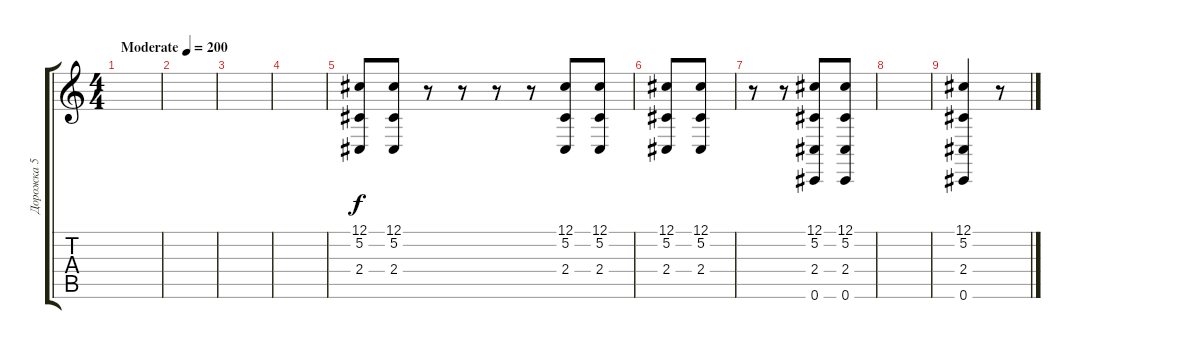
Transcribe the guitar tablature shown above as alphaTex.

\track ("Дорожка 5" "Дорожка 5") {instrument tremolostrings}
\staff {score tabs}
\tuning (Db4 Ab3 E3 B2 Gb2 Db2) {hide}
\ts (4 4)
\tempo (200 "Moderate")
\clef g2
\ks c
|
|
|
|
(12.1 5.2 2.4).8 (12.1 5.2 2.4).8 r.8 r.8 r.8 r.8 (12.1 5.2 2.4).8 (12.1 5.2 2.4).8 |
(12.1 5.2 2.4).8 (12.1 5.2 2.4).8 |
r.8 r.8 (12.1 5.2 2.4 0.6).8 (12.1 5.2 2.4 0.6).8 |
|
(12.1 5.2 2.4 0.6).4 r.8
